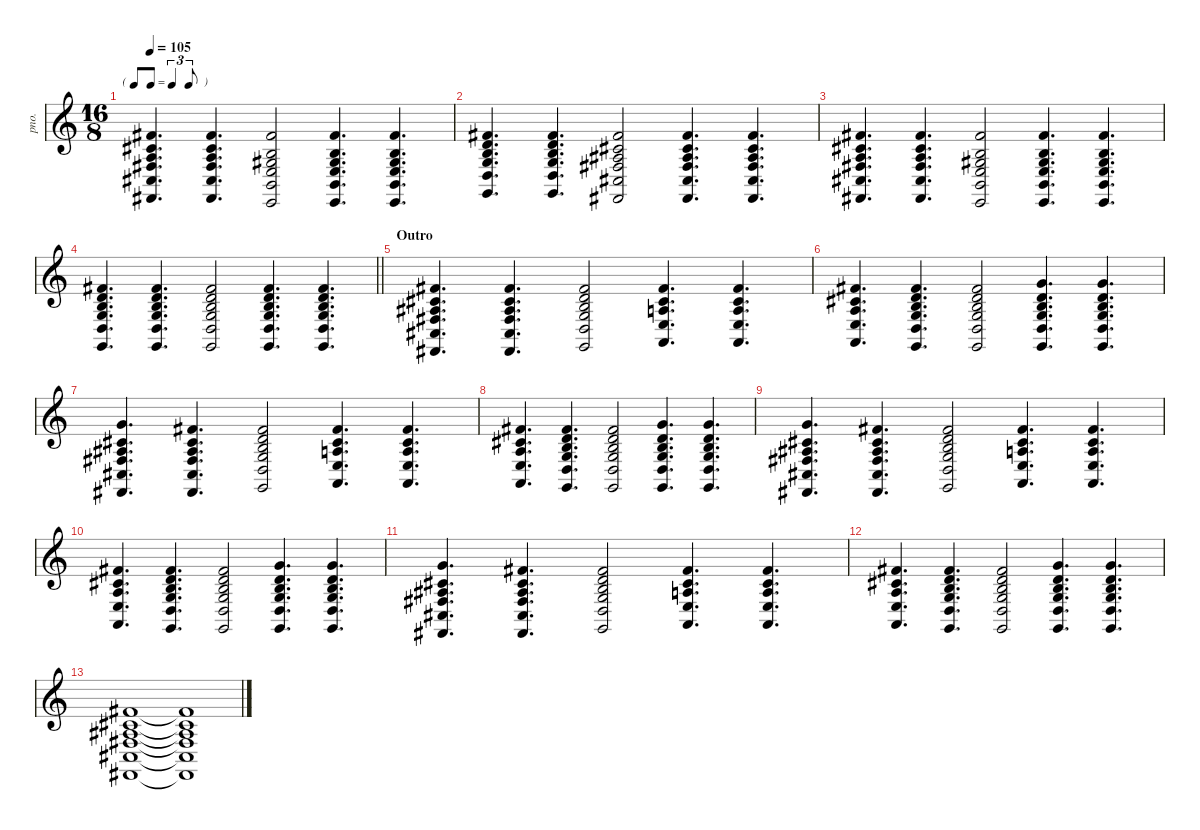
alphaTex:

\defaultSystemsLayout 4
\hideDynamics
\bracketExtendMode nobrackets
\otherSystemsTrackNameOrientation horizontal
\track ("Piano" "pno.") {instrument acousticgrandpiano}
\staff {score}
\tuning (E4 B3 G3 D3 A2 E2)
\ts (16 8)
\tf triplet8th
\tempo 105
\clef g2
\ks c
(2.1{acc #} 2.2{acc #} 2.3 4.4{acc #} 4.5{acc #} 2.6{acc #}).4{d dy f beam Up} (2.1{acc #} 2.2{acc #} 2.3 4.4{acc #} 4.5{acc #} 2.6{acc #}).4{d beam Up} (2.1{acc #} 0.2 1.3{acc #} 2.4 2.5 0.6).2{beam Up} (2.1{acc #} 0.2 1.3{acc #} 2.4 2.5 0.6).4{d beam Up} (2.1{acc #} 0.2 1.3{acc #} 2.4 2.5 0.6).4{d beam Up} |
(2.1{acc #} 3.2 4.3 5.4 5.5 3.6).4{d beam Up} (2.1{acc #} 3.2 4.3 5.4 5.5 3.6).4{d beam Up} (2.1{acc #} 2.2{acc #} 3.3{acc #} 4.4{acc #} 4.5{acc #} 2.6{acc #}).2{beam Up} (2.1{acc #} 2.2{acc #} 3.3{acc #} 4.4{acc #} 4.5{acc #} 2.6{acc #}).4{d beam Up} (2.1{acc #} 2.2{acc #} 3.3{acc #} 4.4{acc #} 4.5{acc #} 2.6{acc #}).4{d beam Up} |
(2.1{acc #} 2.2{acc #} 2.3 4.4{acc #} 4.5{acc #} 2.6{acc #}).4{d beam Up} (2.1{acc #} 2.2{acc #} 2.3 4.4{acc #} 4.5{acc #} 2.6{acc #}).4{d beam Up} (2.1{acc #} 0.2 1.3{acc #} 2.4 2.5 0.6).2{beam Up} (2.1{acc #} 0.2 1.3{acc #} 2.4 2.5 0.6).4{d beam Up} (2.1{acc #} 0.2 1.3{acc #} 2.4 2.5 0.6).4{d beam Up} |
\barLineRight lightlight
(2.1{acc #} 3.2 4.3 5.4 5.5 3.6).4{d beam Up} (2.1{acc #} 3.2 4.3 5.4 5.5 3.6).4{d beam Up} (2.1{acc #} 3.2 4.3 5.4 5.5 3.6).2{beam Up} (2.1{acc #} 3.2 4.3 5.4 5.5 3.6).4{d beam Up} (2.1{acc #} 3.2 4.3 5.4 5.5 3.6).4{d beam Up} |
\section ("" "Outro")
(2.1{acc #} 2.2{acc #} 3.3{acc #} 4.4{acc #} 4.5{acc #} 2.6{acc #}).4{d beam Up} (2.1{acc #} 2.2{acc #} 3.3{acc #} 4.4{acc #} 4.5{acc #} 2.6{acc #}).4{d beam Up} (2.1{acc #} 3.2 4.3 5.4 5.5 3.6).2{beam Up} (2.1{acc #} 2.2{acc #} 2.3 2.4 0.5).4{d beam Up} (2.1{acc #} 2.2{acc #} 2.3 2.4 0.5).4{d beam Up} |
(2.1{acc #} 2.2{acc #} 2.3 2.4 0.5).4{d beam Up} (2.1{acc #} 3.2 4.3 5.4 5.5 3.6).4{d beam Up} (2.1{acc #} 3.2 4.3 5.4 5.5 3.6).2{beam Up} (3.1 3.2 4.3 5.4 5.5 3.6).4{d beam Up} (3.1 3.2 4.3 5.4 5.5 3.6).4{d beam Up} |
(3.1 2.2{acc #} 3.3{acc #} 4.4{acc #} 4.5{acc #} 2.6{acc #}).4{d beam Up} (2.1{acc #} 2.2{acc #} 3.3{acc #} 4.4{acc #} 4.5{acc #} 2.6{acc #}).4{d beam Up} (2.1{acc #} 3.2 4.3 5.4 5.5 3.6).2{beam Up} (2.1{acc #} 2.2{acc #} 2.3 2.4 0.5).4{d beam Up} (2.1{acc #} 2.2{acc #} 2.3 2.4 0.5).4{d beam Up} |
(2.1{acc #} 2.2{acc #} 2.3 2.4 0.5).4{d beam Up} (2.1{acc #} 3.2 4.3 5.4 5.5 3.6).4{d beam Up} (2.1{acc #} 3.2 4.3 5.4 5.5 3.6).2{beam Up} (3.1 3.2 4.3 5.4 5.5 3.6).4{d beam Up} (3.1 3.2 4.3 5.4 5.5 3.6).4{d beam Up} |
(3.1 2.2{acc #} 3.3{acc #} 4.4{acc #} 4.5{acc #} 2.6{acc #}).4{d beam Up} (2.1{acc #} 2.2{acc #} 3.3{acc #} 4.4{acc #} 4.5{acc #} 2.6{acc #}).4{d beam Up} (2.1{acc #} 3.2 4.3 5.4 5.5 3.6).2{beam Up} (2.1{acc #} 2.2{acc #} 2.3 2.4 0.5).4{d beam Up} (2.1{acc #} 2.2{acc #} 2.3 2.4 0.5).4{d beam Up} |
(2.1{acc #} 2.2{acc #} 2.3 2.4 0.5).4{d beam Up} (2.1{acc #} 3.2 4.3 5.4 5.5 3.6).4{d beam Up} (2.1{acc #} 3.2 4.3 5.4 5.5 3.6).2{beam Up} (3.1 3.2 4.3 5.4 5.5 3.6).4{d beam Up} (3.1 3.2 4.3 5.4 5.5 3.6).4{d beam Up} |
(3.1 2.2{acc #} 3.3{acc #} 4.4{acc #} 4.5{acc #} 2.6{acc #}).4{d beam Up} (2.1{acc #} 2.2{acc #} 3.3{acc #} 4.4{acc #} 4.5{acc #} 2.6{acc #}).4{d beam Up} (2.1{acc #} 3.2 4.3 5.4 5.5 3.6).2{beam Up} (2.1{acc #} 2.2{acc #} 2.3 2.4 0.5).4{d beam Up} (2.1{acc #} 2.2{acc #} 2.3 2.4 0.5).4{d beam Up} |
(2.1{acc #} 2.2{acc #} 2.3 2.4 0.5).4{d beam Up} (2.1{acc #} 3.2 4.3 5.4 5.5 3.6).4{d beam Up} (2.1{acc #} 3.2 4.3 5.4 5.5 3.6).2{beam Up} (3.1 3.2 4.3 5.4 5.5 3.6).4{d beam Up} (3.1 3.2 4.3 5.4 5.5 3.6).4{d beam Up} |
(2.1{acc #} 2.2{acc #} 3.3{acc #} 4.4{acc #} 4.5{acc #} 2.6{acc #}).1{beam Up} (2.1{t acc #} 2.2{t acc #} 3.3{t acc #} 4.4{t acc #} 4.5{t acc #} 2.6{t acc #}).1{beam Up}
